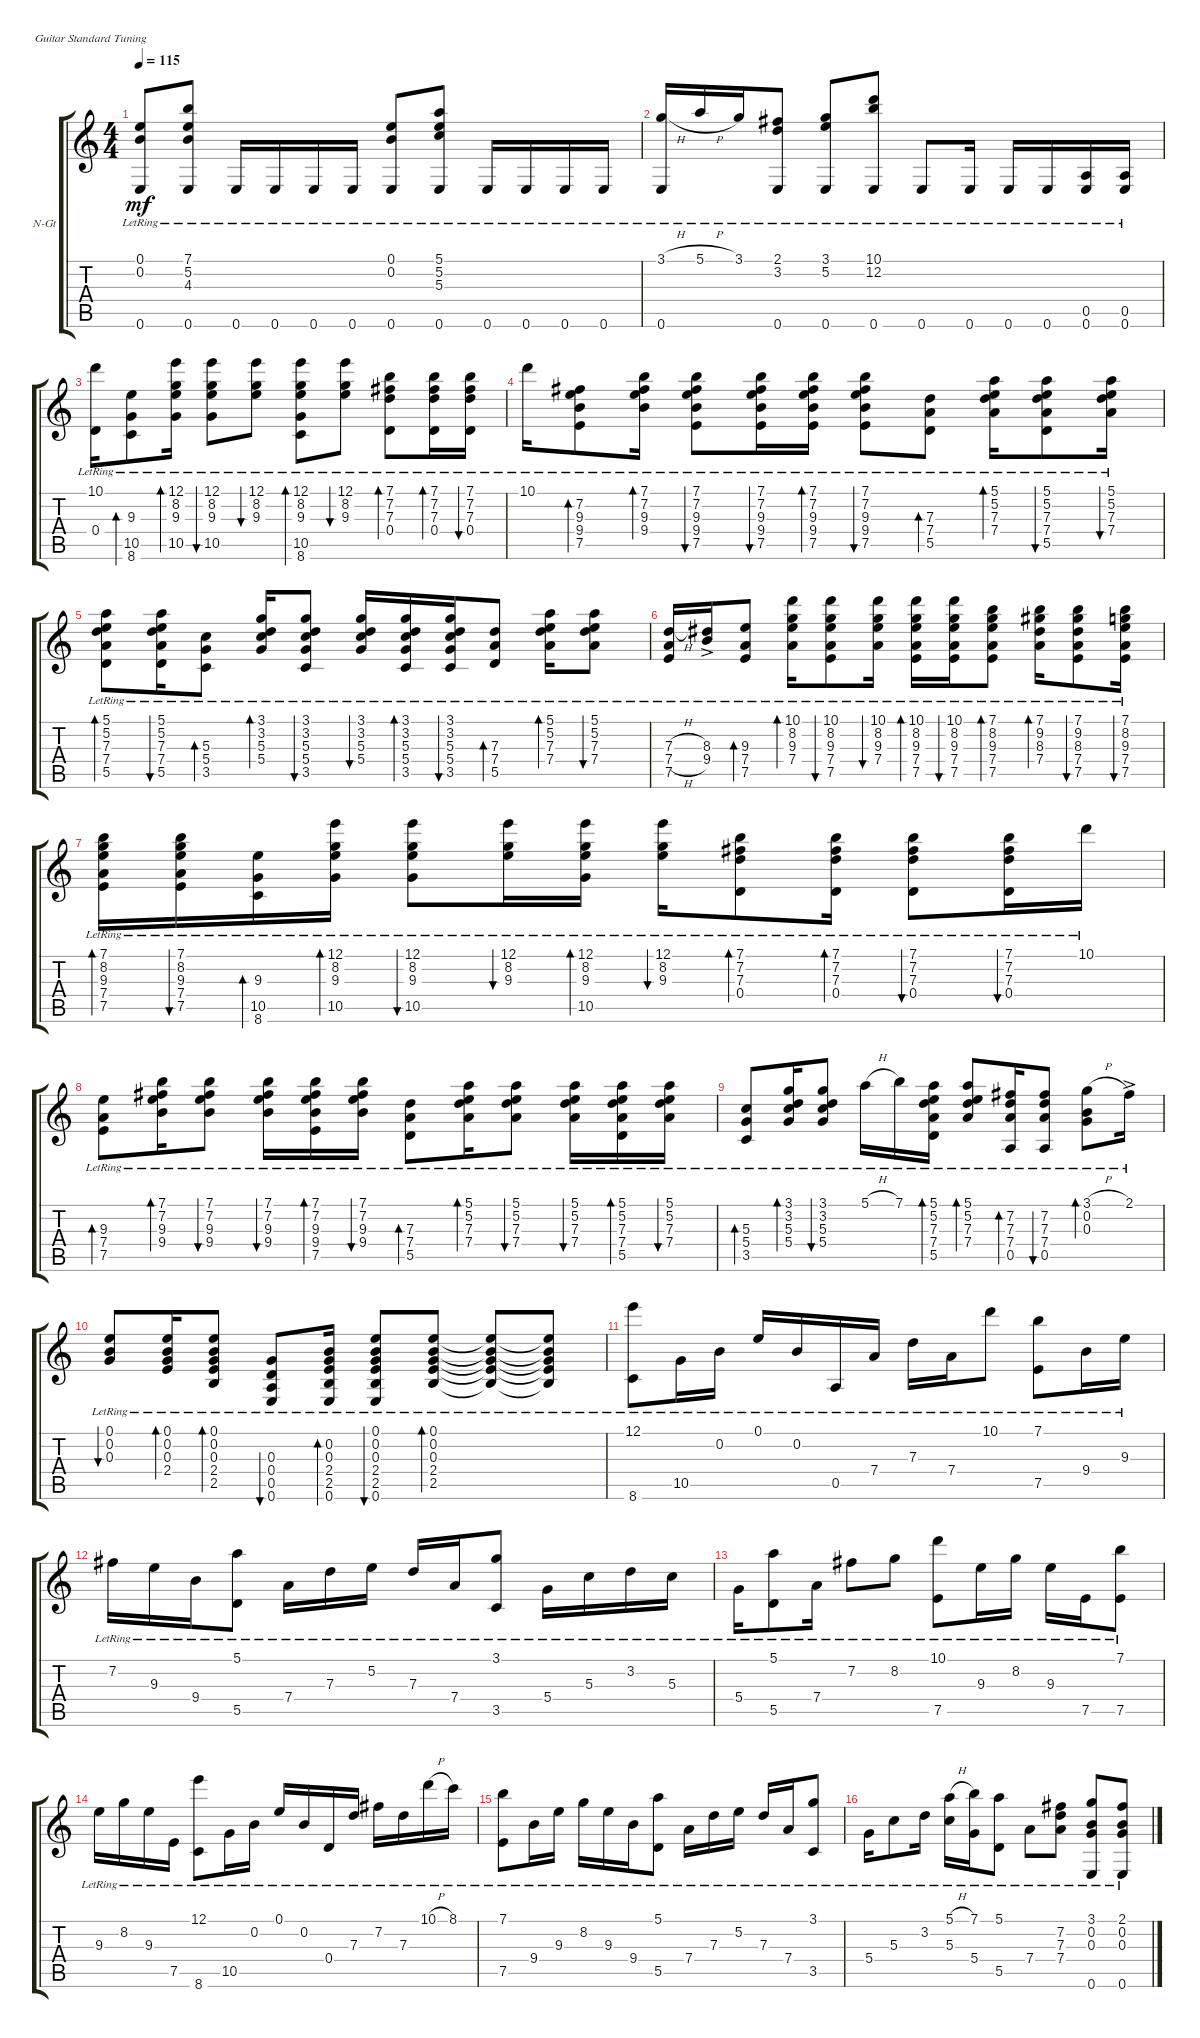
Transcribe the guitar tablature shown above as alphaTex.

\defaultSystemsLayout 4
\bracketExtendMode groupsimilarinstruments
\firstSystemTrackNameOrientation horizontal
\otherSystemsTrackNameOrientation horizontal
\track ("Nylon Guitar" "N-Gt") {instrument acousticguitarnylon}
\staff {score tabs}
\tuning (E4 B3 G3 D3 A2 E2)
\ts (4 4)
\tempo 115
\clef g2
\ks c
(0.6{lr} 0.1{lr} 0.2{lr}).8{dy mf} (0.6{lr} 7.1{lr} 5.2{lr} 4.3{lr}).8 0.6{lr}.16 0.6{lr}.16 0.6{lr}.16 0.6{lr}.16 (0.6{lr} 0.2{lr} 0.1{lr}).8 (0.6{lr} 5.1{lr} 5.2{lr} 5.3{lr}).8 0.6{lr}.16 0.6{lr}.16 0.6{lr}.16 0.6{lr}.16 |
(0.6{lr} 3.1{h lr}).16 5.1{h lr}.16 3.1{lr}.16 (2.1{lr} 3.2{lr} 0.6{lr}).8 (0.6{lr} 3.1{lr} 5.2{lr}).8 (10.1{lr} 12.2{lr} 0.6{lr}).8 0.6{lr}.8 0.6{lr}.16 0.6{lr}.16 0.6{lr}.16 (0.6{lr} 0.5{lr}).16 (0.6{lr} 0.5).16 |
(0.4{lr} 10.1{lr}).16 (9.3{lr} 10.5{lr} 8.6{lr}).8{bd 30} (10.5{lr} 12.1{lr} 8.2{lr} 9.3{lr}).16{bd 30} (12.1{lr} 8.2{lr} 9.3{lr} 10.5{lr}).8{bu 30} (9.3{lr} 8.2{lr} 12.1{lr}).8{bu 30} (12.1{lr} 8.2{lr} 9.3{lr} 10.5{lr} 8.6{lr}).8{bd 30} (12.1{lr} 8.2{lr} 9.3{lr}).8{bu 30} (0.4{lr} 7.3{lr} 7.2{lr} 7.1{lr}).8{bd 30} (7.1{lr} 7.2{lr} 7.3{lr} 0.4{lr}).16{bd 30} (0.4{lr} 7.3{lr} 7.2{lr} 7.1{lr}).16{bu 30} |
10.1{lr}.16 (7.2{lr} 9.3{lr} 9.4{lr} 7.5{lr}).8{bd 30} (9.4{lr} 9.3{lr} 7.2{lr} 7.1{lr}).16{bd 30} (7.1{lr} 7.2{lr} 9.3{lr} 9.4{lr} 7.5{lr}).8{bu 30} (7.5{lr} 9.4{lr} 9.3{lr} 7.2{lr} 7.1{lr}).16{bu 30} (7.1{lr} 7.2{lr} 9.4{lr} 7.5{lr} 9.3{lr}).16{bd 30} (7.5{lr} 9.4{lr} 9.3{lr} 7.2{lr} 7.1{lr}).8{bu 30} (5.5{lr} 7.4{lr} 7.3{lr}).8{bd 30} (5.1{lr} 5.2{lr} 7.3{lr} 7.4{lr}).16{bd 30} (5.5{lr} 7.4{lr} 7.3{lr} 5.2{lr} 5.1{lr}).8{bu 30} (5.1{lr} 5.2{lr} 7.3{lr} 7.4{lr}).16{bu 30} |
(5.5{lr} 7.4{lr} 7.3{lr} 5.2{lr} 5.1{lr}).8{bd 30} (5.1{lr} 5.2{lr} 7.3{lr} 7.4{lr} 5.5{lr}).16{bu 30} (3.5{lr} 5.4{lr} 5.3{lr}).8{bd 30} (5.4{lr} 5.3{lr} 3.2{lr} 3.1{lr}).16{bd 30} (3.1{lr} 3.2{lr} 5.3{lr} 5.4{lr} 3.5{lr}).8{bu 30} (5.4{lr} 5.3{lr} 3.1{lr} 3.2{lr}).16{bu 30} (3.5{lr} 5.4{lr} 5.3{lr} 3.2{lr} 3.1{lr}).16{bd 30} (3.1{lr} 3.2{lr} 5.3{lr} 5.4{lr} 3.5{lr}).16{bu 30} (5.5{lr} 7.4{lr} 7.3{lr}).8{bd 30} (7.3{lr} 7.4{lr} 5.2{lr} 5.1{lr}).16{bd 30} (5.1{lr} 5.2{lr} 7.3{lr} 7.4{lr}).8{bu 30} |
(7.5{lr} 7.4{h lr} 7.3{h lr}).16 (8.3{ac lr} 9.4{ac lr}).16 (7.4{lr} 7.5{lr} 9.3{lr}).8{bd 30} (10.1{lr} 8.2{lr} 9.3{lr} 7.4{lr}).16{bd 30} (7.4{lr} 7.5{lr} 9.3{lr} 8.2{lr} 10.1{lr}).8{bu 30} (10.1{lr} 8.2{lr} 9.3{lr} 7.4{lr}).16{bu 30} (7.4{lr} 7.5{lr} 9.3{lr} 8.2{lr} 10.1{lr}).16{bd 30} (10.1{lr} 8.2{lr} 9.3{lr} 7.4{lr} 7.5{lr}).16{bu 30} (7.5{lr} 7.4{lr} 9.3{lr} 8.2{lr} 7.1{lr}).8{bd 30} (7.1{lr} 9.2{lr} 8.3{lr} 7.4{lr}).16{bd 30} (7.5{lr} 7.4{lr} 8.3{lr} 9.2{lr} 7.1{lr}).8{bu 30} (7.1{lr} 8.2{lr} 9.3{lr} 7.4{lr} 7.5{lr}).16{bu 30} |
(7.1{lr} 8.2{lr} 9.3{lr} 7.4{lr} 7.5{lr}).16{bd 30} (7.5{lr} 7.4{lr} 9.3{lr} 8.2{lr} 7.1{lr}).16{bu 30} (9.3{lr} 10.5{lr} 8.6{lr}).16{bd 30} (10.5{lr} 9.3{lr} 8.2{lr} 12.1{lr}).16{bd 30} (12.1{lr} 8.2{lr} 9.3{lr} 10.5{lr}).8{bu 30} (9.3{lr} 8.2{lr} 12.1{lr}).16{bu 30} (12.1{lr} 8.2{lr} 9.3{lr} 10.5{lr}).16{bd 30} (9.3{lr} 8.2{lr} 12.1{lr}).16{bu 30} (7.1{lr} 7.2{lr} 7.3{lr} 0.4{lr}).8{bd 30} (0.4{lr} 7.3{lr} 7.2{lr} 7.1{lr}).16{bd 30} (7.1{lr} 7.2{lr} 7.3{lr} 0.4{lr}).8{bu 30} (0.4{lr} 7.3{lr} 7.2{lr} 7.1{lr}).16{bu 30} 10.1{lr}.16 |
(7.5{lr} 7.4{lr} 9.3{lr}).8{bd 30} (9.4{lr} 9.3{lr} 7.2{lr} 7.1{lr}).16{bd 30} (7.1{lr} 7.2{lr} 9.3{lr} 9.4{lr}).8{bu 30} (9.4{lr} 9.3{lr} 7.2{lr} 7.1{lr}).16{bu 30} (7.1{lr} 7.2{lr} 9.3{lr} 9.4{lr} 7.5{lr}).16{bd 30} (9.4{lr} 9.3{lr} 7.2{lr} 7.1{lr}).16{bu 30} (7.3{lr} 7.4{lr} 5.5{lr}).8{bd 30} (7.4{lr} 7.3{lr} 5.2{lr} 5.1{lr}).16{bd 30} (7.4{lr} 7.3{lr} 5.2{lr} 5.1{lr}).8{bu 30} (5.1{lr} 5.2{lr} 7.3{lr} 7.4{lr}).16{bu 30} (7.4{lr} 7.3{lr} 5.5{lr} 5.2{lr} 5.1{lr}).16{bd 30} (5.1{lr} 5.2{lr} 7.3{lr} 7.4{lr}).16{bu 30} |
(3.5{lr} 5.4{lr} 5.3{lr}).8{bd 30} (5.4{lr} 5.3{lr} 3.2{lr} 3.1{lr}).16{bd 30} (3.1{lr} 3.2{lr} 5.3{lr} 5.4{lr}).8{bu 30} 5.1{h lr}.16 7.1{lr}.16 (5.1{lr} 5.2{lr} 7.3{lr} 7.4{lr} 5.5{lr}).16{bd 30} (7.4{lr} 7.3{lr} 5.2{lr} 5.1{lr}).8{bd 30} (7.2{lr} 7.3{lr} 7.4{lr} 0.5{lr}).16{bd 30} (0.5{lr} 7.4{lr} 7.3{lr} 7.2{lr}).8{bu 30} (3.1{h lr} 0.2{lr} 0.3{lr}).8{bd 30} 2.1{ac lr}.16 |
(0.1{lr} 0.2{lr} 0.3{lr}).8{bu 30} (2.4{lr} 0.3{lr} 0.2{lr} 0.1{lr}).16{bd 30} (2.4{lr} 2.5{lr} 0.1{lr} 0.2{lr} 0.3{lr}).8{bd 30} (0.3{lr} 0.4{lr} 0.5{lr} 0.6{lr}).8{bu 30} (0.6{lr} 2.5{lr} 2.4{lr} 0.3{lr} 0.2{lr}).16{bd 30} (0.1{lr} 0.2{lr} 0.3{lr} 2.4{lr} 2.5{lr} 0.6{lr}).8{bu 30} (2.5{lr} 2.4{lr} 0.3{lr} 0.2{lr} 0.1{lr}).8{bd 30} (0.1{lr t} 0.2{lr t} 2.4{lr t} 2.5{lr t} 0.3{lr t}).8 (0.3{lr t} 0.1{lr t} 0.2{lr t} 2.4{lr t} 2.5{lr t}).8 |
(8.6{lr} 12.1{lr}).8 10.5{lr}.16 0.2{lr}.16 0.1{lr}.16 0.2{lr}.16 0.5{lr}.16 7.4{lr}.16 7.3{lr}.16 7.4{lr}.16 10.1{lr}.8 (7.1{lr} 7.5{lr}).8 9.4{lr}.16 9.3{lr}.16 |
7.2{lr}.16 9.3{lr}.16 9.4{lr}.16 (5.5{lr} 5.1{lr}).8 7.4{lr}.16 7.3{lr}.16 5.2{lr}.16 7.3{lr}.16 7.4{lr}.16 (3.5{lr} 3.1{lr}).8 5.4{lr}.16 5.3{lr}.16 3.2{lr}.16 5.3{lr}.16 |
5.4{lr}.16 (5.5{lr} 5.1{lr}).8 7.4{lr}.16 7.2{lr}.8 8.2{lr}.8 (10.1{lr} 7.5{lr}).8 9.3{lr}.16 8.2{lr}.16 9.3{lr}.16 7.5{lr}.16 (7.5{lr} 7.1{lr}).8 |
9.3{lr}.16 8.2{lr}.16 9.3{lr}.16 7.5{lr}.16 (8.6{lr} 12.1{lr}).8 10.5{lr}.16 0.2{lr}.16 0.1{lr}.16 0.2{lr}.16 0.4{lr}.16 7.3{lr}.16 7.2{lr}.16 7.3{lr}.16 10.1{h lr}.16 8.1{lr}.16 |
(7.1{lr} 7.5{lr}).8 9.4{lr}.16 9.3{lr}.16 8.2{lr}.16 9.3{lr}.16 9.4{lr}.16 (5.5{lr} 5.1{lr}).8 7.4{lr}.16 7.3{lr}.16 5.2{lr}.16 7.3{lr}.16 7.4{lr}.16 (3.5{lr} 3.1{lr}).8 |
5.4{lr}.16 5.3{lr}.8 3.2{lr}.16 (5.3{lr} 5.1{h lr}).16 (5.4{lr} 7.1{lr}).16 (5.5{lr} 5.1{lr}).8 7.4{lr}.8 (7.4{lr} 7.3{lr} 7.2{lr}).8 (3.1{lr} 0.2{lr} 0.3{lr} 0.6{lr}).8 (0.2{lr} 0.3{lr} 0.6{lr} 2.1{lr}).8
